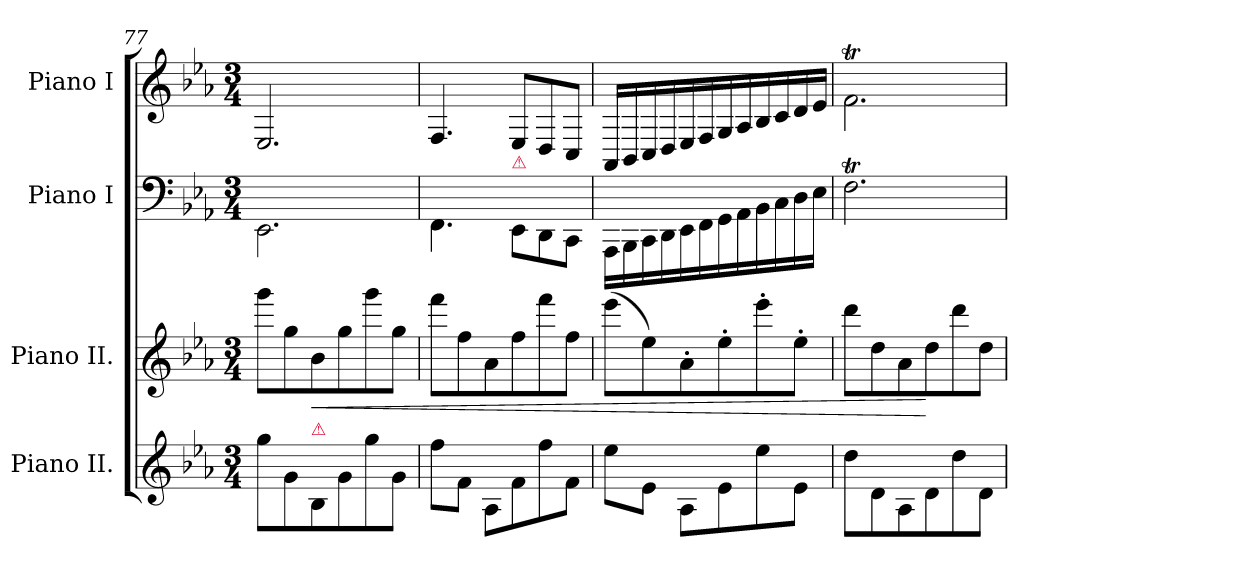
**kern	**kern	**dynam	**kern	**kern
*part4	*part3	*part3	*part2	*part1
*staff4	*staff3	*staff3	*staff2	*staff1
*I"Piano II.	*I"Piano II.	*	*I"Piano I	*I"Piano I
*clefG2	*clefG2	*	*clefF4	*clefG2
*k[b-e-a-]	*k[b-e-a-]	*	*k[b-e-a-]	*k[b-e-a-]
*M3/4	*M3/4	*	*M3/4	*M3/4
=77	=77	=77	=77	=77
8gg\L	8ggg\L	.	2.EE-\	2.E-/
8g\	8gg\	.	.	.
!	!LO:TX:b:color=crimson:t=⚠	!	!	!
!	!	!LO:HP:b	!	!
8B-\	8b-\	<	.	.
8g\	8gg\	.	.	.
8gg\	8ggg\	.	.	.
8g\J	8gg\J	.	.	.
=78	=78	=78	=78	=78
8ff\L	8fff\L	.	4.FF\	4.F/
8f\J	8ff\	.	.	.
8A-\L	8a-\	.	.	.
!	!	!	!	!LO:TX:b:color=crimson:t=⚠
8f\	8ff\	.	8EE-\L	8E-/L
8ff\	8fff\	.	8DD\	8D/
8f\J	8ff\J	.	8CC\J	8C/J
=79	=79	=79	=79	=79
8ee-\L	(8eee-\L	.	16AAA-\LL	16AA-/LL
.	.	.	16BBB-\	16BB-/
8e-\J	8ee-\)	.	16CC\	16C/
.	.	.	16DD\	16D/
8A-\L	8a-'\	.	16EE-\	16E-/
.	.	.	16FF\	16F/
8e-\	8ee-'\	.	16GG\	16G/
.	.	.	16AA-\	16A-/
8ee-\	8eee-'\	.	16BB-\	16B-/
.	.	.	16C\	16c/
8e-\J	8ee-'\J	.	16D\	16d/
.	.	.	16E-\JJ	16e-/JJ
=80	=80	=80	=80	=80
8dd\L	8ddd\L	.	2.FT\	2.fT\
8d\	8dd\	.	.	.
8A-\	8a-\	.	.	.
8d\	8dd\	[	.	.
8dd\	8ddd\	.	.	.
8d\J	8dd\J	.	.	.
=	=	=	=	=
*-	*-	*-	*-	*-
